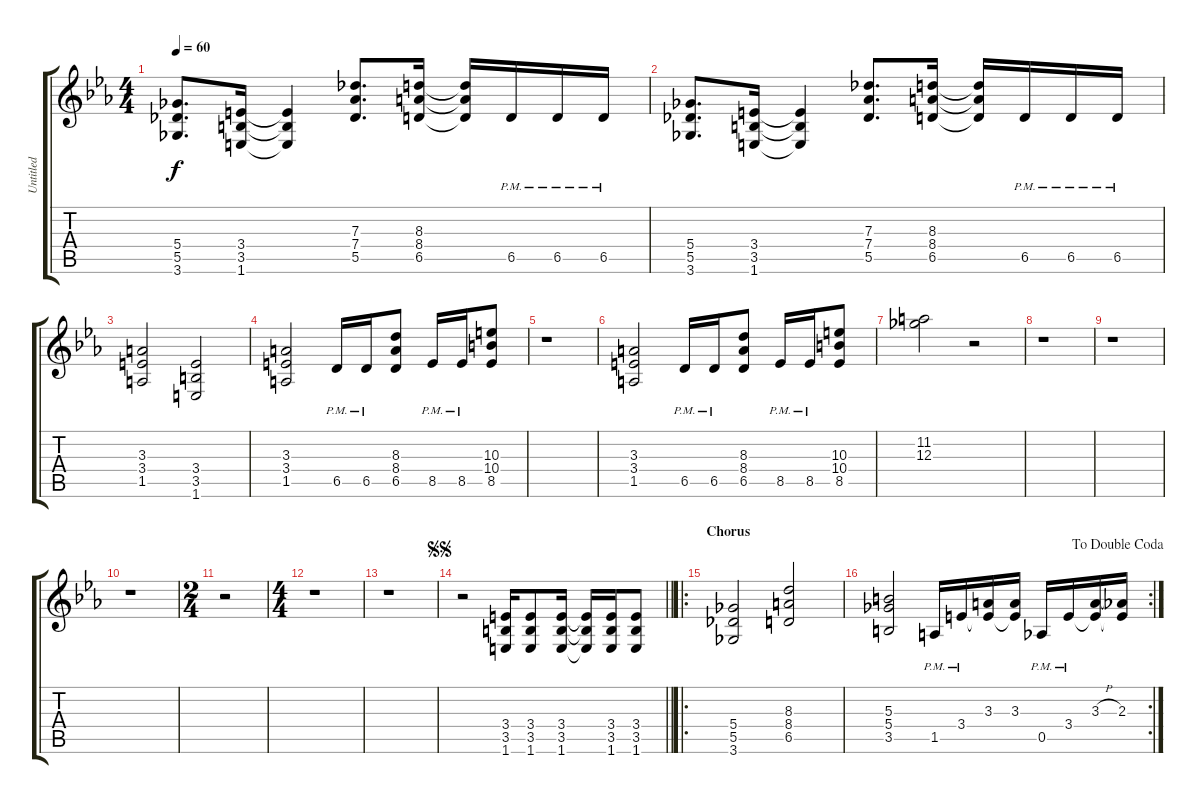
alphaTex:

\track ("Untitled" "Untitled") {instrument distortionguitar}
\staff {score tabs}
\tuning (Eb4 Bb3 Gb3 Db3 Ab2 Eb2) {hide}
\ts (4 4)
\tempo 60
\clef g2
\ks eb
(5.4 5.5 3.6).8{d dy f} (3.4 3.5 1.6).16 (3.4{t} 3.5{t} 1.6{t}).4 (7.3 7.4 5.5).8{d} (8.3 8.4 6.5).16 (8.3{t} 8.4{t} 6.5{t}).16 6.5{pm}.16 6.5{pm}.16 6.5{pm}.16 |
(5.4 5.5 3.6).8{d} (3.4 3.5 1.6).16 (3.4{t} 3.5{t} 1.6{t}).4 (7.3 7.4 5.5).8{d} (8.3 8.4 6.5).16 (8.3{t} 8.4{t} 6.5{t}).16 6.5{pm}.16 6.5{pm}.16 6.5{pm}.16 |
(3.3 3.4 1.5).2 (3.4 3.5 1.6).2 |
(3.3 3.4 1.5).2 6.5{pm}.16 6.5{pm}.16 (8.3 8.4 6.5).8 8.5{pm}.16 8.5{pm}.16 (10.3 10.4 8.5).8 |
r.1 |
(3.3 3.4 1.5).2 6.5{pm}.16 6.5{pm}.16 (8.3 8.4 6.5).8 8.5{pm}.16 8.5{pm}.16 (10.3 10.4 8.5).8 |
(11.2 12.3).2 r.2 |
r.1 |
r.1 |
r.1 |
\ts (2 4)
r.2 |
\ts (4 4)
r.1 |
r.1 |
\jump segnosegno
\barLineRight lightlight
r.2 (3.4 3.5 1.6).16 (3.4 3.5 1.6).8 (3.4 3.5 1.6).16 (3.4{t} 3.5{t} 1.6{t}).16 (3.4 3.5 1.6).16 (3.4 3.5 1.6).8 |
\ro
\section ("" "Chorus")
(5.4 5.5 3.6).2 (8.3 8.4 6.5).2 |
\rc 2
\jump dadoublecoda
(5.3 5.4 3.5).2 1.5{pm}.16 3.4{pm}.16 (3.3 3.4{t}).16 (3.3 3.4{t}).16 0.5{pm}.16 3.4{pm}.16 (3.3{h} 3.4{t}).16 (2.3 3.4{t}).16
